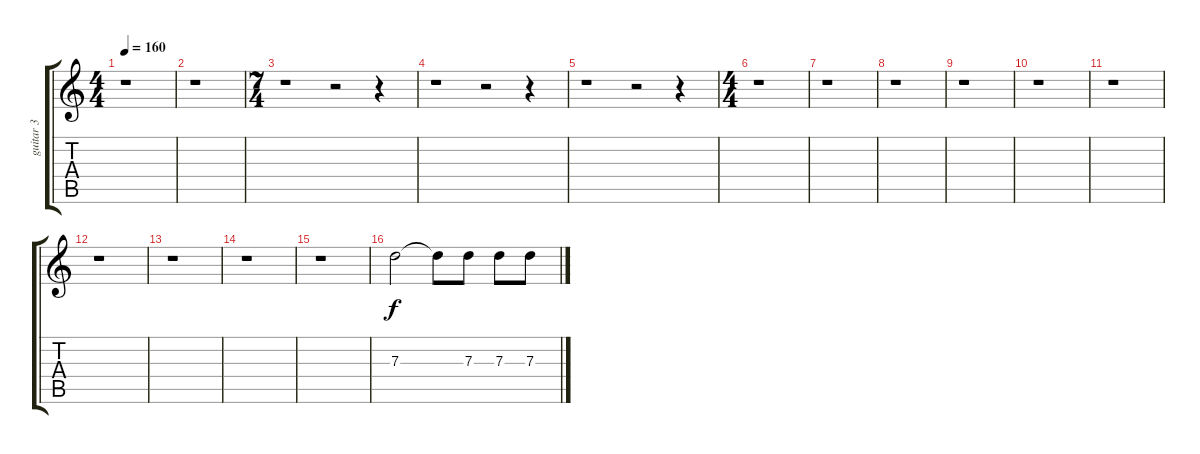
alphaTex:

\track ("guitar 3" "guitar 3") {instrument overdrivenguitar}
\staff {score tabs}
\tuning (E4 B3 G3 D3 A2 E2) {hide}
\ts (4 4)
\tempo 160
\clef g2
\ks c
r.1{dy f instrument overdrivenguitar} |
r.1 |
\ts (7 4)
r.1 r.2 r.4 |
r.1 r.2 r.4 |
r.1 r.2 r.4 |
\ts (4 4)
r.1 |
r.1 |
r.1 |
r.1 |
r.1 |
r.1 |
r.1 |
r.1 |
r.1 |
r.1 |
7.3.2 7.3{t}.8 7.3.8 7.3.8 7.3.8
